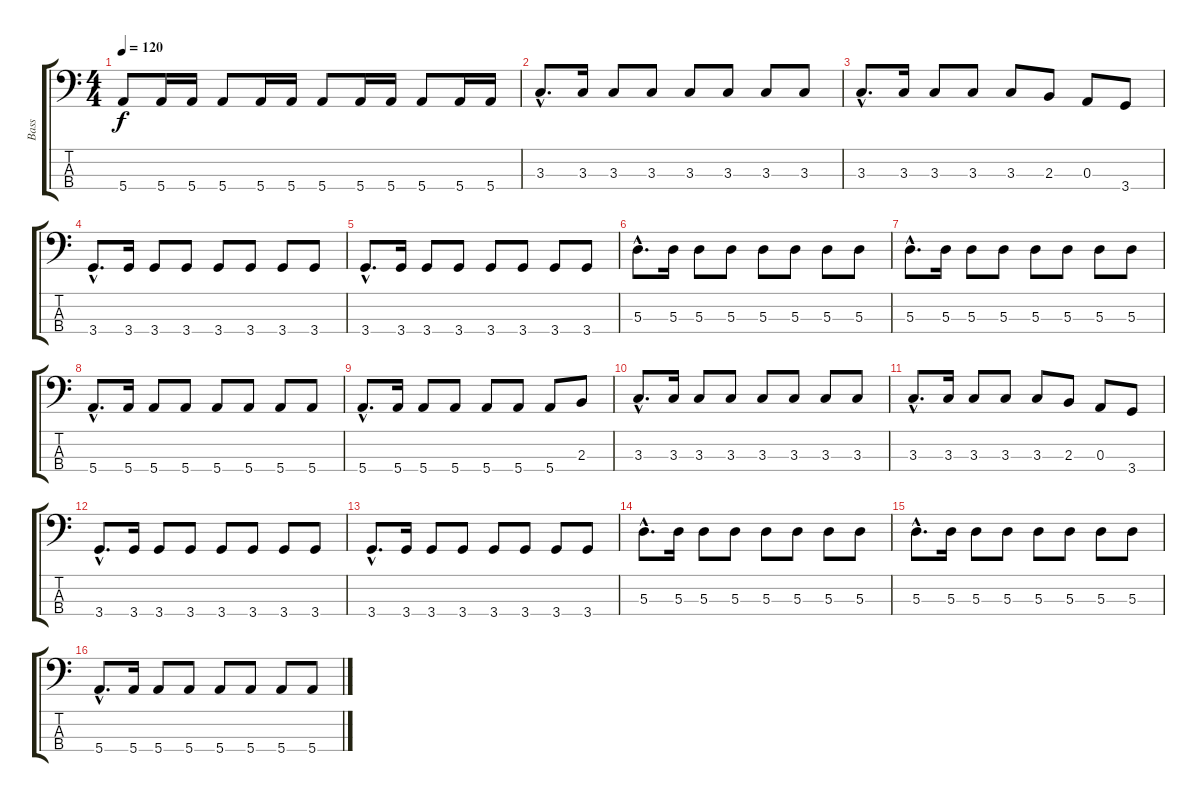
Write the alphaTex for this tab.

\track ("Bass" "Bass") {instrument synthbass2}
\staff {score tabs}
\tuning (G2 D2 A1 E1) {hide}
\ts (4 4)
\tempo 120
\clef f4
\ks c
5.4.8{dy f} 5.4.16 5.4.16 5.4.8 5.4.16 5.4.16 5.4.8 5.4.16 5.4.16 5.4.8 5.4.16 5.4.16 |
3.3{hac}.8{d} 3.3.16 3.3.8 3.3.8 3.3.8 3.3.8 3.3.8 3.3.8 |
3.3{hac}.8{d} 3.3.16 3.3.8 3.3.8 3.3.8 2.3.8 0.3.8 3.4.8 |
3.4{hac}.8{d} 3.4.16 3.4.8 3.4.8 3.4.8 3.4.8 3.4.8 3.4.8 |
3.4{hac}.8{d} 3.4.16 3.4.8 3.4.8 3.4.8 3.4.8 3.4.8 3.4.8 |
5.3{hac}.8{d} 5.3.16 5.3.8 5.3.8 5.3.8 5.3.8 5.3.8 5.3.8 |
5.3{hac}.8{d} 5.3.16 5.3.8 5.3.8 5.3.8 5.3.8 5.3.8 5.3.8 |
5.4{hac}.8{d} 5.4.16 5.4.8 5.4.8 5.4.8 5.4.8 5.4.8 5.4.8 |
5.4{hac}.8{d} 5.4.16 5.4.8 5.4.8 5.4.8 5.4.8 5.4.8 2.3.8 |
3.3{hac}.8{d} 3.3.16 3.3.8 3.3.8 3.3.8 3.3.8 3.3.8 3.3.8 |
3.3{hac}.8{d} 3.3.16 3.3.8 3.3.8 3.3.8 2.3.8 0.3.8 3.4.8 |
3.4{hac}.8{d} 3.4.16 3.4.8 3.4.8 3.4.8 3.4.8 3.4.8 3.4.8 |
3.4{hac}.8{d} 3.4.16 3.4.8 3.4.8 3.4.8 3.4.8 3.4.8 3.4.8 |
5.3{hac}.8{d} 5.3.16 5.3.8 5.3.8 5.3.8 5.3.8 5.3.8 5.3.8 |
5.3{hac}.8{d} 5.3.16 5.3.8 5.3.8 5.3.8 5.3.8 5.3.8 5.3.8 |
5.4{hac}.8{d} 5.4.16 5.4.8 5.4.8 5.4.8 5.4.8 5.4.8 5.4.8
